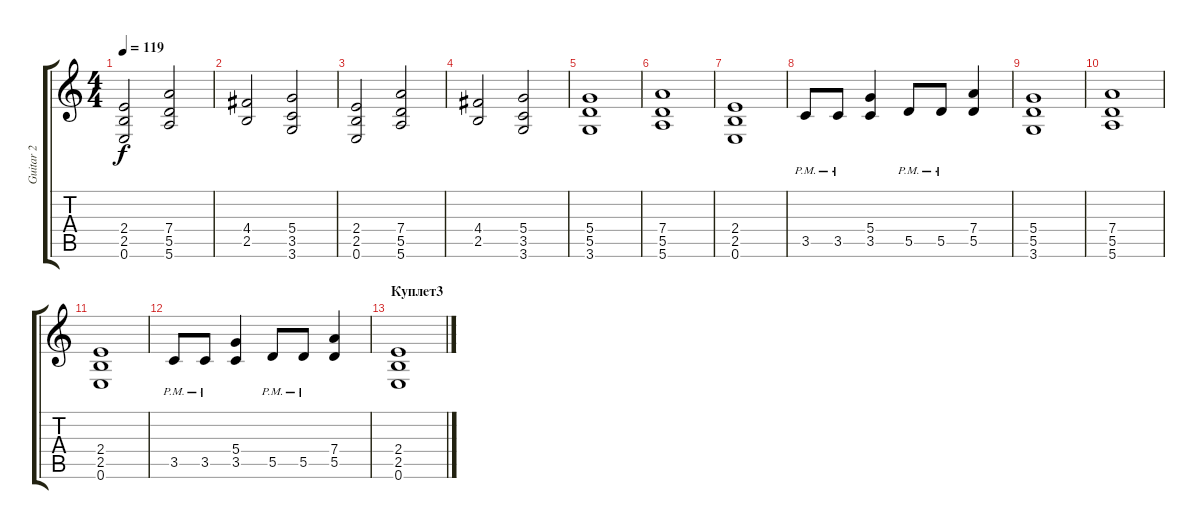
\track ("Guitar 2" "Guitar 2") {instrument distortionguitar}
\staff {score tabs}
\tuning (E4 B3 G3 D3 A2 E2) {hide}
\ts (4 4)
\tempo 119
\clef g2
\ks c
(2.4 2.5 0.6).2{dy f} (7.4 5.5 5.6).2 |
(4.4 2.5).2 (5.4 3.5 3.6).2 |
(2.4 2.5 0.6).2 (7.4 5.5 5.6).2 |
(4.4 2.5).2 (5.4 3.5 3.6).2 |
(5.4 5.5 3.6).1 |
(7.4 5.5 5.6).1 |
(2.4 2.5 0.6).1 |
3.5{pm}.8 3.5{pm}.8 (5.4 3.5).4 5.5{pm}.8 5.5{pm}.8 (7.4 5.5).4 |
(5.4 5.5 3.6).1 |
(7.4 5.5 5.6).1 |
(2.4 2.5 0.6).1 |
3.5{pm}.8 3.5{pm}.8 (5.4 3.5).4 5.5{pm}.8 5.5{pm}.8 (7.4 5.5).4 |
\section ("" "Куплет3")
(2.4 2.5 0.6).1{volume 0}
